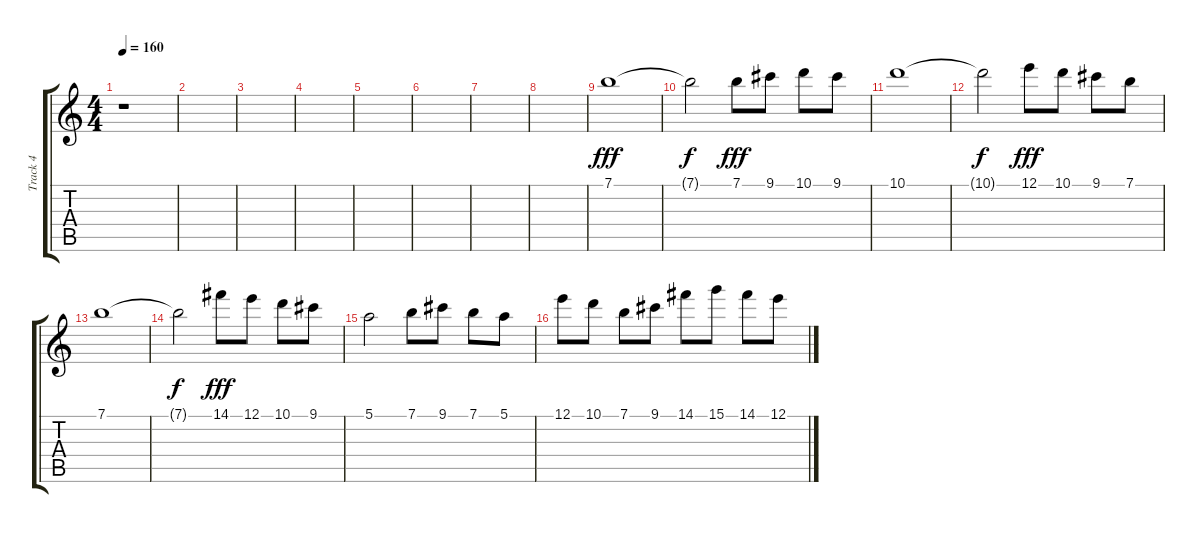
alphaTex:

\track ("Track 4" "Track 4") {instrument overdrivenguitar}
\staff {score tabs}
\tuning (E4 B3 G3 D3 A2 D2) {hide}
\ts (4 4)
\tempo 160
\clef g2
\ks c
r.1{dy fff} |
|
|
|
|
|
|
|
7.1.1 |
7.1{t}.2{dy f} 7.1.8{dy fff} 9.1.8 10.1.8 9.1.8 |
10.1.1 |
10.1{t}.2{dy f} 12.1.8{dy fff} 10.1.8 9.1.8 7.1.8 |
7.1.1 |
7.1{t}.2{dy f} 14.1.8{dy fff} 12.1.8 10.1.8 9.1.8 |
5.1.2 7.1.8 9.1.8 7.1.8 5.1.8 |
12.1.8 10.1.8 7.1.8 9.1.8 14.1.8 15.1.8 14.1.8 12.1.8
